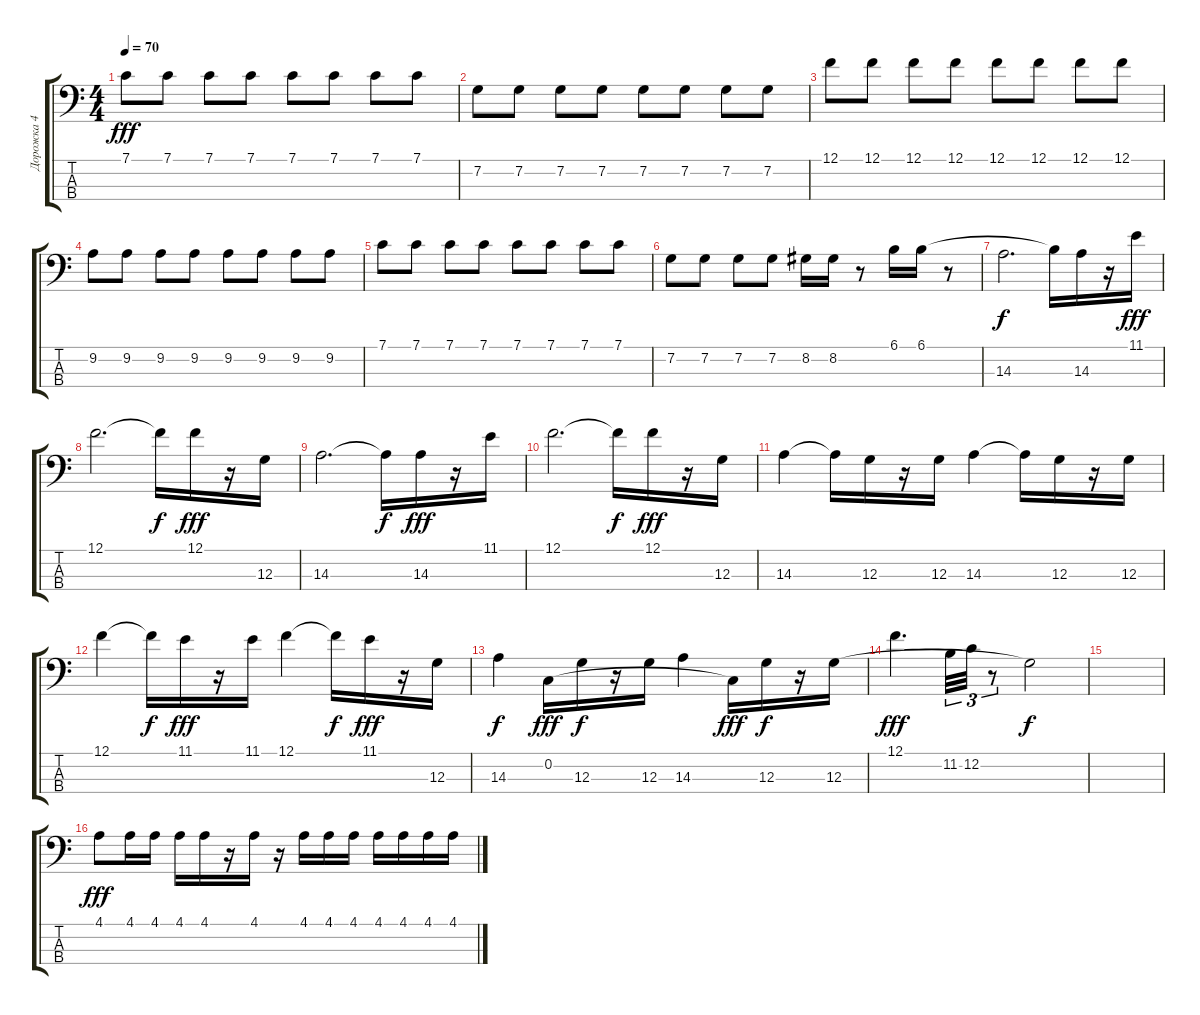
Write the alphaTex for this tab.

\track ("Дорожка 4" "Дорожка 4") {instrument electricbassfinger}
\staff {score tabs}
\tuning (F2 C2 G1 C1) {hide}
\ts (4 4)
\tempo 70
\clef f4
\ks c
7.1.8{dy fff} 7.1.8 7.1.8 7.1.8 7.1.8 7.1.8 7.1.8 7.1.8 |
7.2.8 7.2.8 7.2.8 7.2.8 7.2.8 7.2.8 7.2.8 7.2.8 |
12.1.8 12.1.8 12.1.8 12.1.8 12.1.8 12.1.8 12.1.8 12.1.8 |
9.2.8 9.2.8 9.2.8 9.2.8 9.2.8 9.2.8 9.2.8 9.2.8 |
7.1.8 7.1.8 7.1.8 7.1.8 7.1.8 7.1.8 7.1.8 7.1.8 |
7.2.8 7.2.8 7.2.8 7.2.8 8.2.16 8.2.16 r.8 6.1.16 6.1.16 r.8 |
14.3.2{d dy f} 6.1{t}.16 14.3.16 r.16 11.1.16{dy fff} |
12.1.2{d} 12.1{t}.16{dy f} 12.1.16{dy fff} r.16 12.3.16 |
14.3.2{d} 14.3{t}.16{dy f} 14.3.16{dy fff} r.16 11.1.16 |
12.1.2{d} 12.1{t}.16{dy f} 12.1.16{dy fff} r.16 12.3.16 |
14.3.4 14.3{t}.16 12.3.16 r.16 12.3.16 14.3.4 14.3{t}.16 12.3.16 r.16 12.3.16 |
12.1.4 12.1{t}.16{dy f} 11.1.16{dy fff} r.16 11.1.16 12.1.4 12.1{t}.16{dy f} 11.1.16{dy fff} r.16 12.3.16 |
14.3.4{dy f} 0.2.16{dy fff} 12.3.16{dy f} r.16 12.3.16 14.3.4 0.2{t}.16{dy fff} 12.3.16{dy f} r.16 12.3.16 |
12.1.4{d dy fff} 11.2.32{tu (3 2)} 12.2.32{tu (3 2)} r.8{tu (3 2)} 12.3{t}.2{dy f} |
|
4.1.8{dy fff} 4.1.16 4.1.16 4.1.16 4.1.16 r.16 4.1.16 r.16 4.1.16 4.1.16 4.1.16 4.1.16 4.1.16 4.1.16 4.1.16
